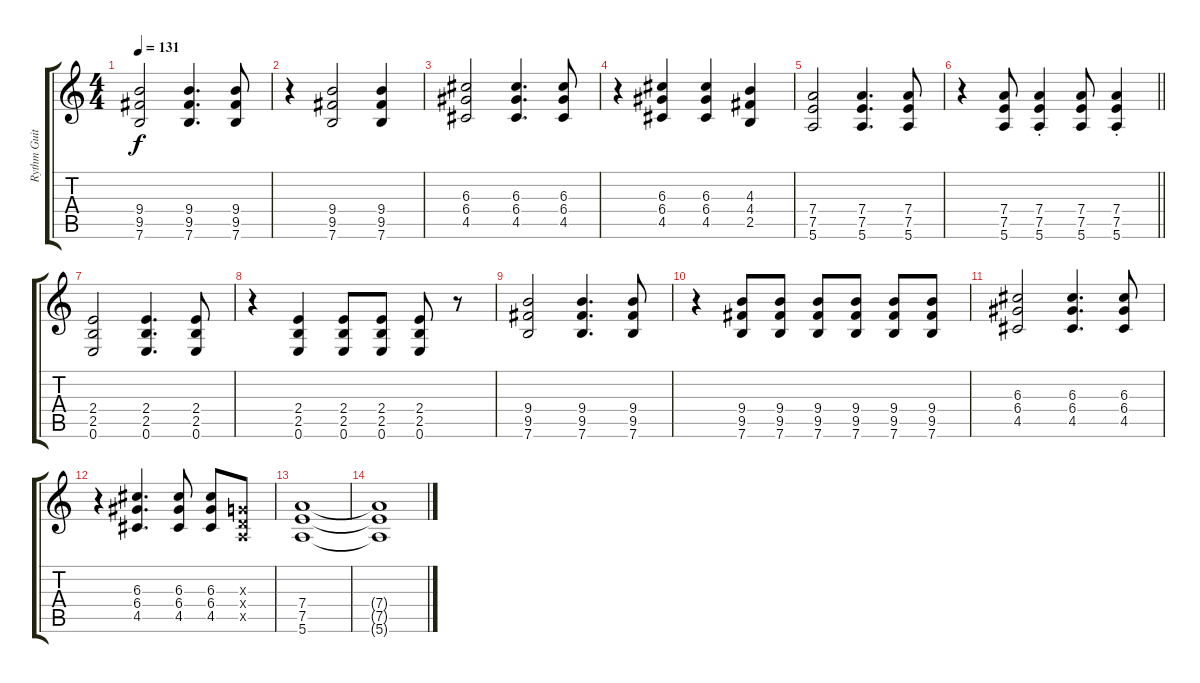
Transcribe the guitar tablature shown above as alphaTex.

\track ("Rythm Guitar (Slash)" "Rythm Guit") {instrument electricguitarjazz}
\staff {score tabs}
\tuning (E4 B3 G3 D3 A2 E2) {hide}
\ts (4 4)
\tempo 131
\clef g2
\ks c
(9.4 9.5 7.6).2{dy f} (9.4 9.5 7.6).4{d} (9.4 9.5 7.6).8 |
r.4 (9.4 9.5 7.6).2 (9.4 9.5 7.6).4 |
(6.3 6.4 4.5).2 (6.3 6.4 4.5).4{d} (6.3 6.4 4.5).8 |
r.4 (6.3 6.4 4.5).4 (6.3 6.4 4.5).4 (4.3 4.4 2.5).4 |
(7.4 7.5 5.6).2 (7.4 7.5 5.6).4{d} (7.4 7.5 5.6).8 |
\barLineRight lightlight
r.4 (7.4 7.5 5.6).8 (7.4{st} 7.5{st} 5.6{st}).4 (7.4 7.5 5.6).8 (7.4{st} 7.5{st} 5.6{st}).4 |
(2.4 2.5 0.6).2 (2.4 2.5 0.6).4{d} (2.4 2.5 0.6).8 |
r.4 (2.4 2.5 0.6).4 (2.4 2.5 0.6).8 (2.4 2.5 0.6).8 (2.4 2.5 0.6).8 r.8 |
(9.4 9.5 7.6).2 (9.4 9.5 7.6).4{d} (9.4 9.5 7.6).8 |
r.4 (9.4 9.5 7.6).8 (9.4 9.5 7.6).8 (9.4 9.5 7.6).8 (9.4 9.5 7.6).8 (9.4 9.5 7.6).8 (9.4 9.5 7.6).8 |
(6.3 6.4 4.5).2 (6.3 6.4 4.5).4{d} (6.3 6.4 4.5).8 |
r.4 (6.3 6.4 4.5).4{d} (6.3 6.4 4.5).8 (6.3 6.4 4.5).8 (0.3{x} 0.4{x} 0.5{x}).8 |
(7.4 7.5 5.6).1{volume 0} |
(7.4{t} 7.5{t} 5.6{t}).1
